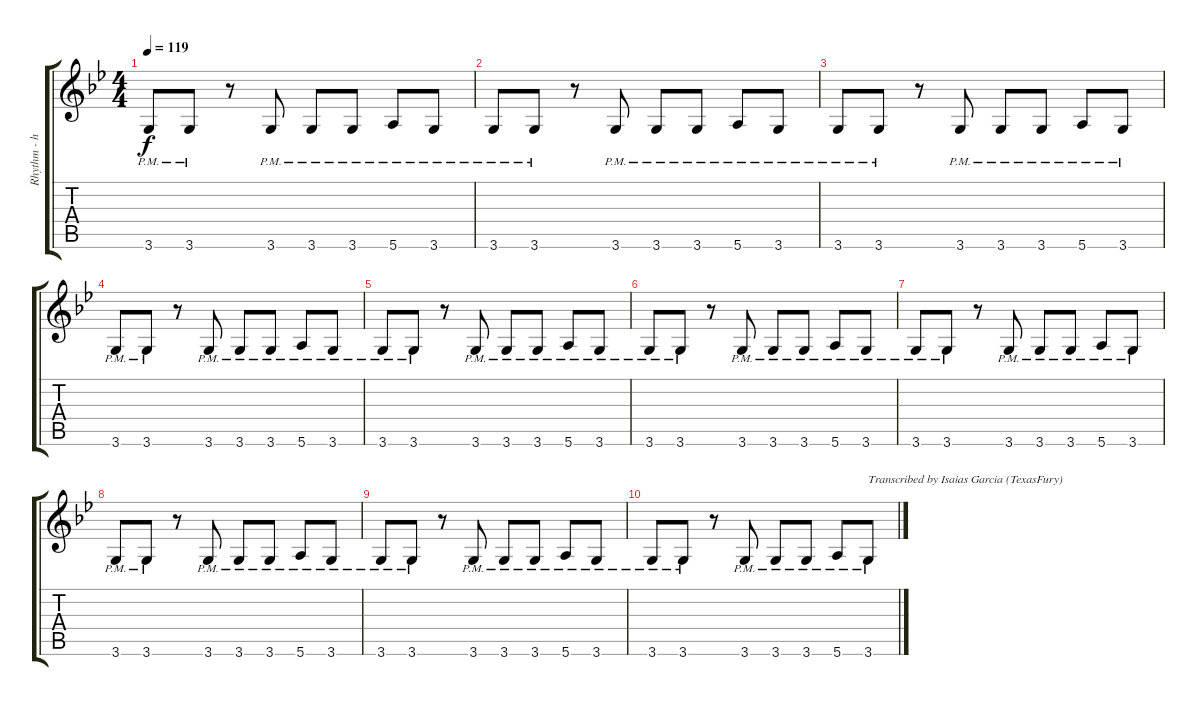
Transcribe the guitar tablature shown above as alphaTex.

\track ("Rhythm - heavy - right" "Rhythm - h") {instrument distortionguitar}
\staff {score tabs}
\tuning (E4 B3 G3 D3 A2 E2) {hide}
\ts (4 4)
\tempo 119
\clef g2
\ks bb
3.6{pm}.8{dy f} 3.6{pm}.8 r.8 3.6{pm}.8 3.6{pm}.8 3.6{pm}.8 5.6{pm}.8 3.6{pm}.8 |
3.6{pm}.8 3.6{pm}.8 r.8 3.6{pm}.8 3.6{pm}.8 3.6{pm}.8 5.6{pm}.8 3.6{pm}.8 |
3.6{pm}.8 3.6{pm}.8 r.8 3.6{pm}.8 3.6{pm}.8 3.6{pm}.8 5.6{pm}.8 3.6{pm}.8 |
3.6{pm}.8 3.6{pm}.8 r.8 3.6{pm}.8 3.6{pm}.8 3.6{pm}.8 5.6{pm}.8 3.6{pm}.8 |
3.6{pm}.8 3.6{pm}.8 r.8 3.6{pm}.8 3.6{pm}.8 3.6{pm}.8 5.6{pm}.8 3.6{pm}.8 |
3.6{pm}.8 3.6{pm}.8 r.8 3.6{pm}.8 3.6{pm}.8 3.6{pm}.8 5.6{pm}.8 3.6{pm}.8 |
3.6{pm}.8 3.6{pm}.8 r.8 3.6{pm}.8 3.6{pm}.8 3.6{pm}.8 5.6{pm}.8 3.6{pm}.8 |
3.6{pm}.8 3.6{pm}.8 r.8 3.6{pm}.8 3.6{pm}.8 3.6{pm}.8 5.6{pm}.8 3.6{pm}.8 |
3.6{pm}.8 3.6{pm}.8 r.8 3.6{pm}.8 3.6{pm}.8 3.6{pm}.8 5.6{pm}.8 3.6{pm}.8 |
3.6{pm}.8 3.6{pm}.8 r.8 3.6{pm}.8 3.6{pm}.8 3.6{pm}.8 5.6{pm}.8 3.6{pm}.8{txt "Transcribed by Isaias Garcia (TexasFury)"}
